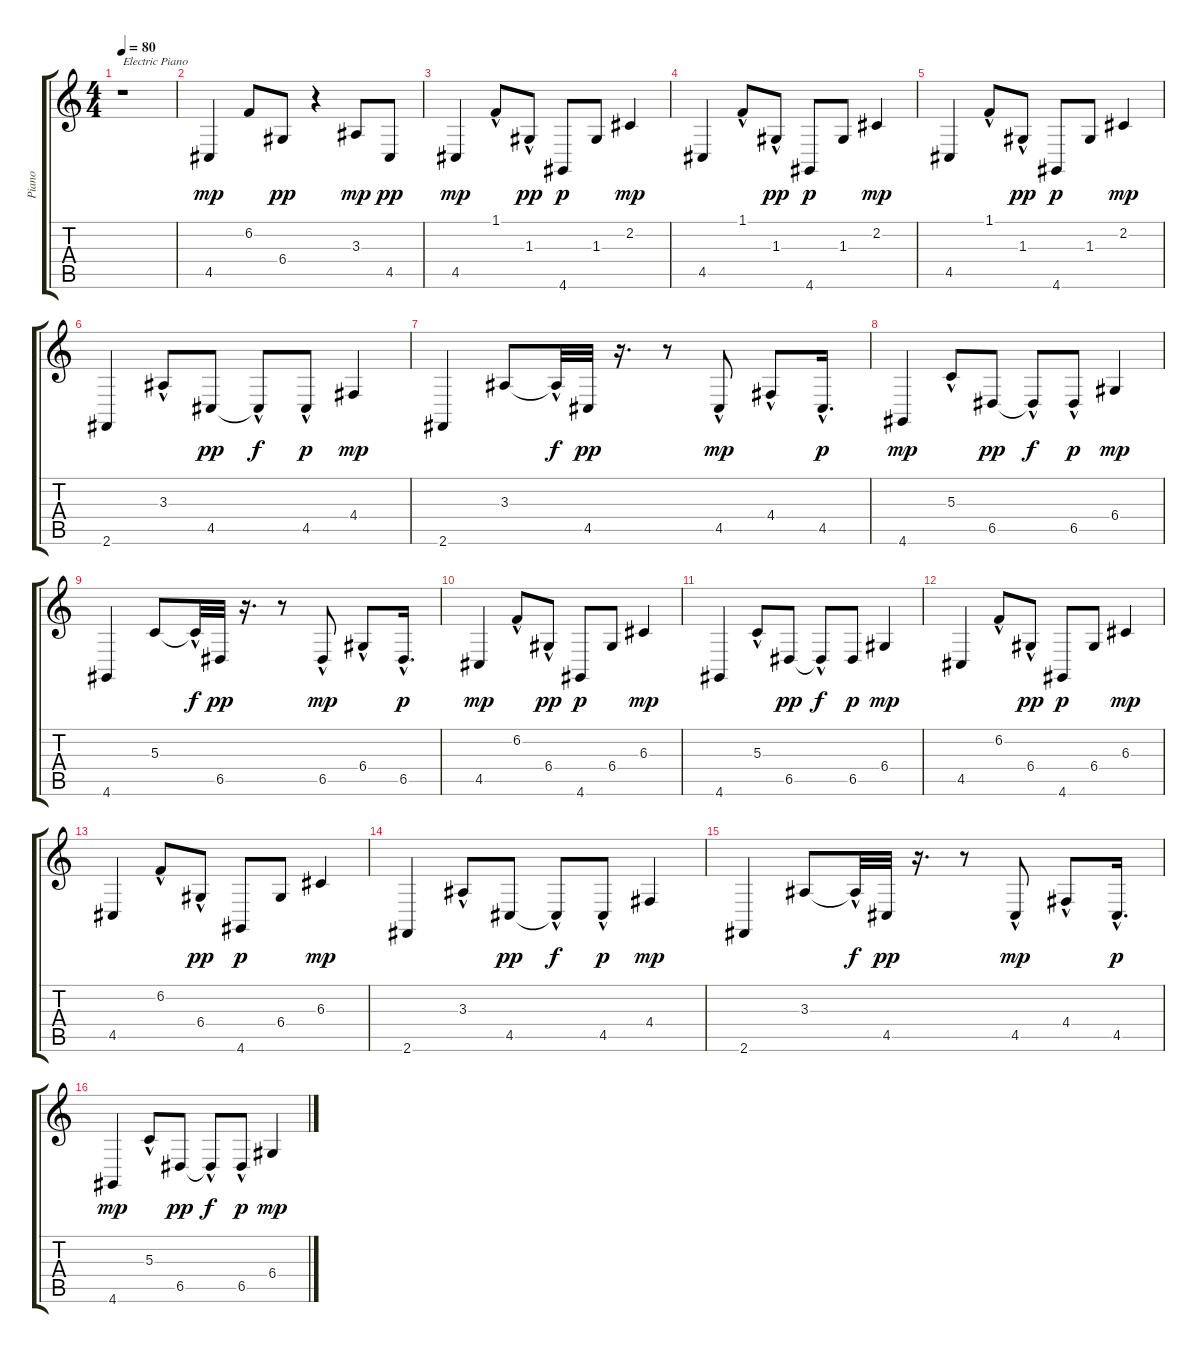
\track ("Piano" "Piano") {instrument electricpiano1}
\staff {score tabs}
\tuning (E4 B3 G3 D3 A2 E2) {hide}
\ts (4 4)
\tempo 80
\clef g2
\ks c
r.1{txt "Electric Piano" dy mp instrument electricpiano1} |
4.5.4 6.2.8 6.4.8{dy pp} r.4 3.3.8{dy mp} 4.5.8{dy pp} |
4.5.4{dy mp} 1.1{hac}.8 1.3{hac}.8{dy pp} 4.6.8{dy p} 1.3.8 2.2.4{dy mp} |
4.5.4 1.1{hac}.8 1.3{hac}.8{dy pp} 4.6.8{dy p} 1.3.8 2.2.4{dy mp} |
4.5.4 1.1{hac}.8 1.3{hac}.8{dy pp} 4.6.8{dy p} 1.3.8 2.2.4{dy mp} |
2.6.4 3.3{hac}.8 4.5.8{dy pp} 4.5{hac t}.8{dy f} 4.5{hac}.8{dy p} 4.4.4{dy mp} |
2.6.4 3.3.8 3.3{hac t}.32{dy f} 4.5.32{dy pp} r.16{d} r.8 4.5{hac}.8{dy mp} 4.4{hac}.8 4.5{hac}.16{d dy p} |
4.6.4{dy mp} 5.3{hac}.8 6.5.8{dy pp} 6.5{hac t}.8{dy f} 6.5{hac}.8{dy p} 6.4.4{dy mp} |
4.6.4 5.3.8 5.3{hac t}.32{dy f} 6.5.32{dy pp} r.16{d} r.8 6.5{hac}.8{dy mp} 6.4{hac}.8 6.5{hac}.16{d dy p} |
4.5.4{dy mp} 6.2{hac}.8 6.4{hac}.8{dy pp} 4.6.8{dy p} 6.4.8 6.3.4{dy mp} |
4.6.4 5.3{hac}.8 6.5.8{dy pp} 6.5{hac t}.8{dy f} 6.5.8{dy p} 6.4.4{dy mp} |
4.5.4 6.2{hac}.8 6.4{hac}.8{dy pp} 4.6.8{dy p} 6.4.8 6.3.4{dy mp} |
4.5.4 6.2{hac}.8 6.4{hac}.8{dy pp} 4.6.8{dy p} 6.4.8 6.3.4{dy mp} |
2.6.4 3.3{hac}.8 4.5.8{dy pp} 4.5{hac t}.8{dy f} 4.5{hac}.8{dy p} 4.4.4{dy mp} |
2.6.4 3.3.8 3.3{hac t}.32{dy f} 4.5.32{dy pp} r.16{d} r.8 4.5{hac}.8{dy mp} 4.4{hac}.8 4.5{hac}.16{d dy p} |
4.6.4{dy mp} 5.3{hac}.8 6.5.8{dy pp} 6.5{hac t}.8{dy f} 6.5{hac}.8{dy p} 6.4.4{dy mp}
